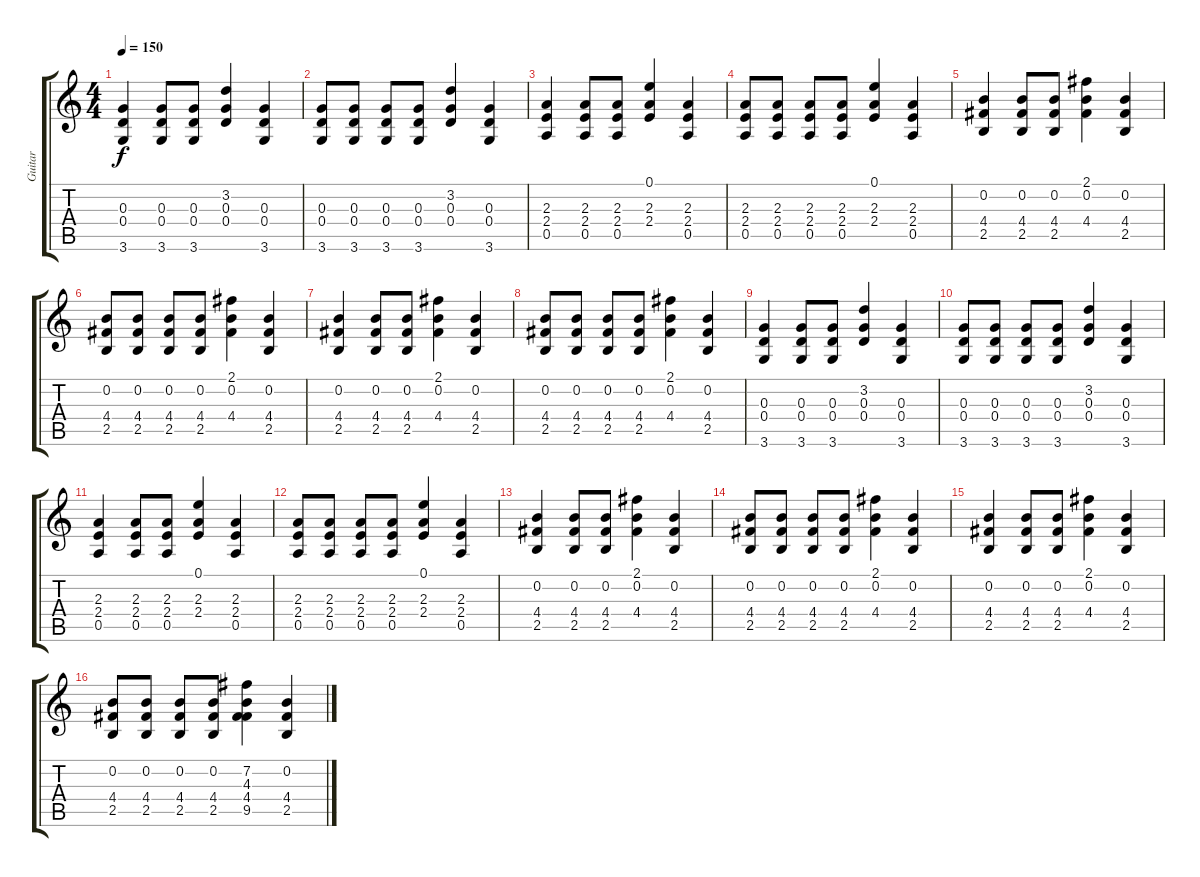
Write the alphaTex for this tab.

\track ("Guitar" "Guitar") {instrument distortionguitar}
\staff {score tabs}
\tuning (E4 B3 G3 D3 A2 E2) {hide}
\ts (4 4)
\tempo 150
\clef g2
\ks c
(0.3 0.4 3.6).4{dy f} (0.3 0.4 3.6).8 (0.3 0.4 3.6).8 (3.2 0.3 0.4).4 (0.3 0.4 3.6).4 |
(0.3 0.4 3.6).8 (0.3 0.4 3.6).8 (0.3 0.4 3.6).8 (0.3 0.4 3.6).8 (3.2 0.3 0.4).4 (0.3 0.4 3.6).4 |
(2.3 2.4 0.5).4 (2.3 2.4 0.5).8 (2.3 2.4 0.5).8 (0.1 2.3 2.4).4 (2.3 2.4 0.5).4 |
(2.3 2.4 0.5).8 (2.3 2.4 0.5).8 (2.3 2.4 0.5).8 (2.3 2.4 0.5).8 (0.1 2.3 2.4).4 (2.3 2.4 0.5).4 |
(0.2 4.4 2.5).4 (0.2 4.4 2.5).8 (0.2 4.4 2.5).8 (2.1 0.2 4.4).4 (0.2 4.4 2.5).4 |
(0.2 4.4 2.5).8 (0.2 4.4 2.5).8 (0.2 4.4 2.5).8 (0.2 4.4 2.5).8 (2.1 0.2 4.4).4 (0.2 4.4 2.5).4 |
(0.2 4.4 2.5).4 (0.2 4.4 2.5).8 (0.2 4.4 2.5).8 (2.1 0.2 4.4).4 (0.2 4.4 2.5).4 |
(0.2 4.4 2.5).8 (0.2 4.4 2.5).8 (0.2 4.4 2.5).8 (0.2 4.4 2.5).8 (2.1 0.2 4.4).4 (0.2 4.4 2.5).4 |
(0.3 0.4 3.6).4 (0.3 0.4 3.6).8 (0.3 0.4 3.6).8 (3.2 0.3 0.4).4 (0.3 0.4 3.6).4 |
(0.3 0.4 3.6).8 (0.3 0.4 3.6).8 (0.3 0.4 3.6).8 (0.3 0.4 3.6).8 (3.2 0.3 0.4).4 (0.3 0.4 3.6).4 |
(2.3 2.4 0.5).4 (2.3 2.4 0.5).8 (2.3 2.4 0.5).8 (0.1 2.3 2.4).4 (2.3 2.4 0.5).4 |
(2.3 2.4 0.5).8 (2.3 2.4 0.5).8 (2.3 2.4 0.5).8 (2.3 2.4 0.5).8 (0.1 2.3 2.4).4 (2.3 2.4 0.5).4 |
(0.2 4.4 2.5).4 (0.2 4.4 2.5).8 (0.2 4.4 2.5).8 (2.1 0.2 4.4).4 (0.2 4.4 2.5).4 |
(0.2 4.4 2.5).8 (0.2 4.4 2.5).8 (0.2 4.4 2.5).8 (0.2 4.4 2.5).8 (2.1 0.2 4.4).4 (0.2 4.4 2.5).4 |
(0.2 4.4 2.5).4 (0.2 4.4 2.5).8 (0.2 4.4 2.5).8 (2.1 0.2 4.4).4 (0.2 4.4 2.5).4 |
(0.2 4.4 2.5).8 (0.2 4.4 2.5).8 (0.2 4.4 2.5).8 (0.2 4.4 2.5).8 (7.2 4.3 4.4 9.5).4 (0.2 4.4 2.5).4
